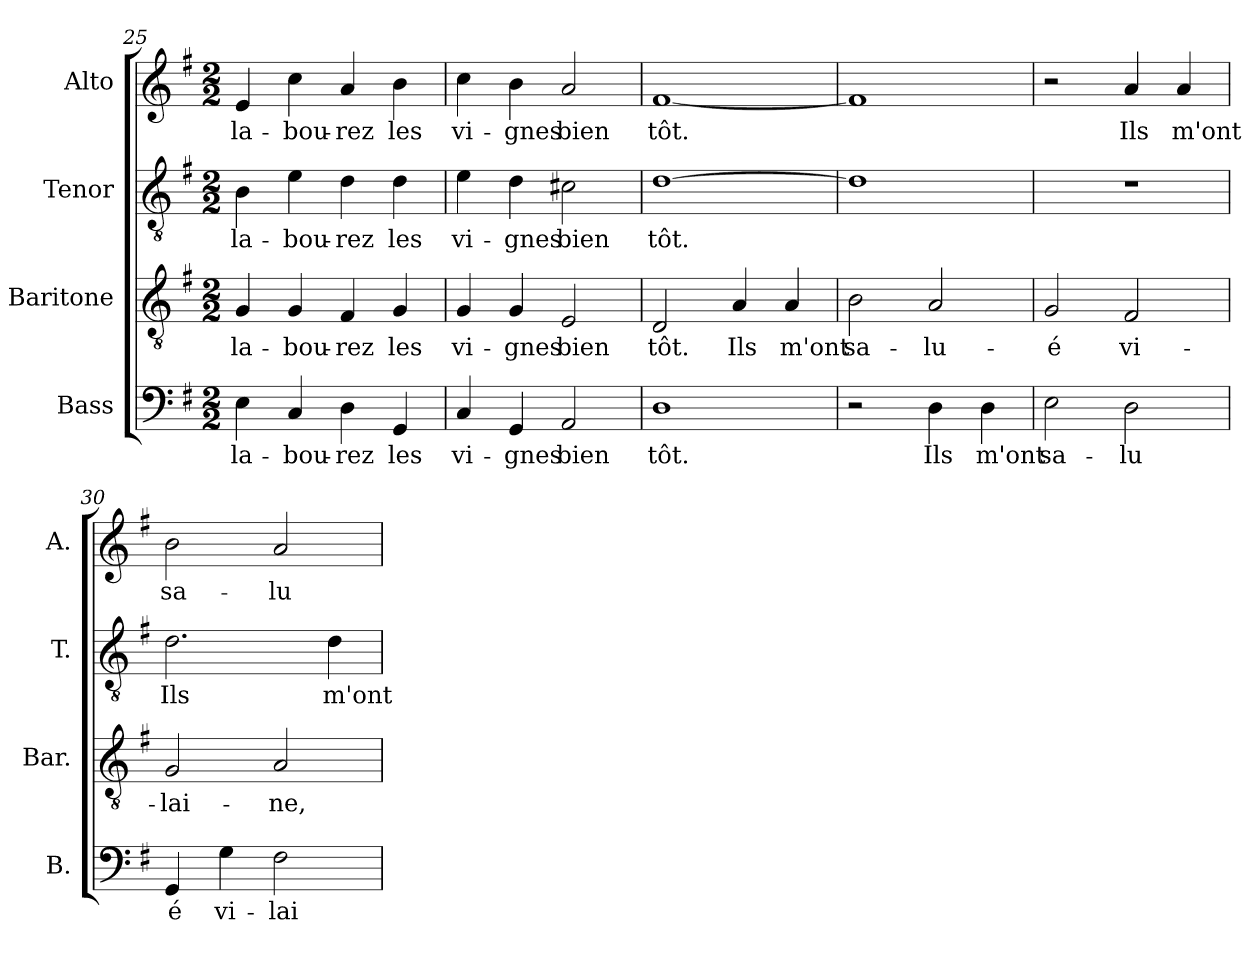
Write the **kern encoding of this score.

**kern	**text	**kern	**text	**kern	**text	**kern	**text
*part4	*part4	*part3	*part3	*part2	*part2	*part1	*part1
*staff4	*staff4	*staff3	*staff3	*staff2	*staff2	*staff1	*staff1
*I"Bass	*	*I"Baritone	*	*I"Tenor	*	*I"Alto	*
*I'B.	*	*I'Bar.	*	*I'T.	*	*I'A.	*
*clefF4	*	*clefGv2	*	*clefGv2	*	*clefG2	*
*	*	*ITrd7c12	*	*ITrd7c12	*	*	*
*k[f#]	*	*k[f#]	*	*k[f#]	*	*k[f#]	*
*G:	*	*G:	*	*G:	*	*G:	*
*M2/2	*	*M2/2	*	*M2/2	*	*M2/2	*
=25	=25	=25	=25	=25	=25	=25	=25
!	!LO:LY:b:color=#000000	!	!	!	!	!	!
!	!	!	!LO:LY:b:color=#000000	!	!	!	!
!	!	!	!	!	!LO:LY:b:color=#000000	!	!
!	!	!	!	!	!	!	!LO:LY:b:color=#000000
4Ei\	la-	4GGi/	la-	4BBi\	la-	4ei/	la-
!	!LO:LY:b:color=#000000	!	!	!	!	!	!
!	!	!	!LO:LY:b:color=#000000	!	!	!	!
!	!	!	!	!	!LO:LY:b:color=#000000	!	!
!	!	!	!	!	!	!	!LO:LY:b:color=#000000
4Ci/	-bou-	4GGi/	-bou-	4Ei\	-bou-	4cci\	-bou-
!	!LO:LY:b:color=#000000	!	!	!	!	!	!
!	!	!	!LO:LY:b:color=#000000	!	!	!	!
!	!	!	!	!	!LO:LY:b:color=#000000	!	!
!	!	!	!	!	!	!	!LO:LY:b:color=#000000
4Di\	-rez	4FF#i/	-rez	4Di\	-rez	4ai/	-rez
!	!LO:LY:b:color=#000000	!	!	!	!	!	!
!	!	!	!LO:LY:b:color=#000000	!	!	!	!
!	!	!	!	!	!LO:LY:b:color=#000000	!	!
!	!	!	!	!	!	!	!LO:LY:b:color=#000000
4GGi/	les	4GGi/	les	4Di\	les	4bi\	les
=26	=26	=26	=26	=26	=26	=26	=26
!	!LO:LY:b:color=#000000	!	!	!	!	!	!
!	!	!	!LO:LY:b:color=#000000	!	!	!	!
!	!	!	!	!	!LO:LY:b:color=#000000	!	!
!	!	!	!	!	!	!	!LO:LY:b:color=#000000
4Ci/	vi-	4GGi/	vi-	4Ei\	vi-	4cci\	vi-
!	!LO:LY:b:color=#000000	!	!	!	!	!	!
!	!	!	!LO:LY:b:color=#000000	!	!	!	!
!	!	!	!	!	!LO:LY:b:color=#000000	!	!
!	!	!	!	!	!	!	!LO:LY:b:color=#000000
4GGi/	-gnes	4GGi/	-gnes	4Di\	-gnes	4bi\	-gnes
!	!LO:LY:b:color=#000000	!	!	!	!	!	!
!	!	!	!LO:LY:b:color=#000000	!	!	!	!
!	!	!	!	!	!LO:LY:b:color=#000000	!	!
!	!	!	!	!	!	!	!LO:LY:b:color=#000000
2AAi/	bien	2EEi/	bien	2C#Xi\	bien	2ai/	bien
=27	=27	=27	=27	=27	=27	=27	=27
!	!LO:LY:b:color=#000000	!	!	!	!	!	!
!	!	!	!LO:LY:b:color=#000000	!	!	!	!
!	!	!	!	!	!LO:LY:b:color=#000000	!	!
!	!	!	!	!	!	!	!LO:LY:b:color=#000000
1Di	tôt.	2DDi/	tôt.	[1Di	tôt.	[1f#i	tôt.
!	!	!	!LO:LY:b:color=#000000	!	!	!	!
.	.	4AAi/	Ils	.	.	.	.
!	!	!	!LO:LY:b:color=#000000	!	!	!	!
.	.	4AAi/	m'ont	.	.	.	.
=28	=28	=28	=28	=28	=28	=28	=28
!	!	!	!LO:LY:b:color=#000000	!	!	!	!
2r	.	2BBi\	sa-	1Di]	.	1f#i]	.
!	!LO:LY:b:color=#000000	!	!	!	!	!	!
!	!	!	!LO:LY:b:color=#000000	!	!	!	!
4Di\	Ils	2AAi/	-lu-	.	.	.	.
!	!LO:LY:b:color=#000000	!	!	!	!	!	!
4Di\	m'ont	.	.	.	.	.	.
=29	=29	=29	=29	=29	=29	=29	=29
!	!LO:LY:b:color=#000000	!	!	!	!	!	!
!	!	!	!LO:LY:b:color=#000000	!	!	!	!
2Ei\	sa-	2GGi/	-é	1r	.	2r	.
!	!LO:LY:b:color=#000000	!	!	!	!	!	!
!	!	!	!LO:LY:b:color=#000000	!	!	!	!
!	!	!	!	!	!	!	!LO:LY:b:color=#000000
2Di\	-lu	2FF#i/	vi-	.	.	4ai/	Ils
!	!	!	!	!	!	!	!LO:LY:b:color=#000000
.	.	.	.	.	.	4ai/	m'ont
=30	=30	=30	=30	=30	=30	=30	=30
!	!LO:LY:b:color=#000000	!	!	!	!	!	!
!	!	!	!LO:LY:b:color=#000000	!	!	!	!
!	!	!	!	!	!LO:LY:b:color=#000000	!	!
!	!	!	!	!	!	!	!LO:LY:b:color=#000000
4GGi/	é	2GGi/	-lai-	2.Di\	Ils	2bi\	sa-
!	!LO:LY:b:color=#000000	!	!	!	!	!	!
4Gi\	vi-	.	.	.	.	.	.
!	!LO:LY:b:color=#000000	!	!	!	!	!	!
!	!	!	!LO:LY:b:color=#000000	!	!	!	!
!	!	!	!	!	!	!	!LO:LY:b:color=#000000
2F#i\	-lai-	2AAi/	-ne,	.	.	2ai/	-lu-
!	!	!	!	!	!LO:LY:b:color=#000000	!	!
.	.	.	.	4Di\	m'ont	.	.
=	=	=	=	=	=	=	=
*-	*-	*-	*-	*-	*-	*-	*-
